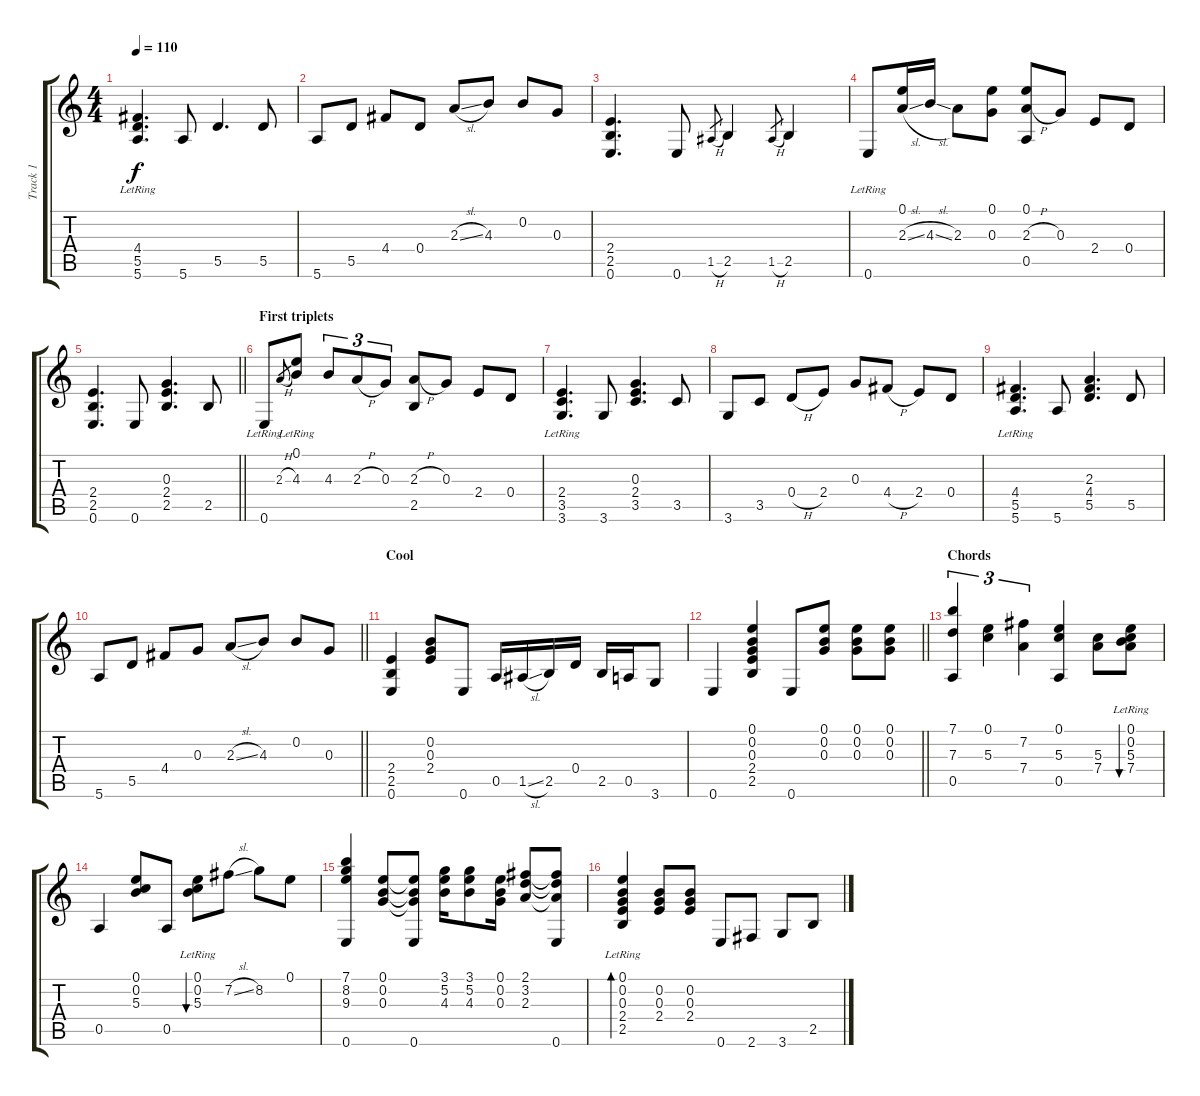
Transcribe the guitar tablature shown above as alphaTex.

\track ("Track 1" "Track 1") {instrument acousticguitarsteel}
\staff {score tabs}
\tuning (E4 B3 G3 D3 A2 E2) {hide}
\ts (4 4)
\tempo 110
\clef g2
\ks c
(4.4{lr} 5.5{lr} 5.6{lr}).4{d dy f} 5.6.8 5.5.4{d} 5.5.8 |
5.6.8 5.5.8 4.4.8 0.4.8 2.3{sl}.8 4.3.8 0.2.8 0.3.8 |
(2.4 2.5 0.6).4{d} 0.6.8 1.5{h}.8{gr} 2.5.4 1.5{h}.8{gr} 2.5.4 |
0.6{lr}.8 (0.1 2.3{sl}).16 4.3{sl}.16 2.3.8 (0.1 0.3).8 (0.1 2.3{h} 0.5).8 0.3.8 2.4.8 0.4.8 |
\barLineRight lightlight
(2.4 2.5 0.6).4{d} 0.6.8 (0.3 2.4 2.5).4{d} 2.5.8 |
\section ("" "First triplets")
0.6{lr}.8 2.3{h}.8{gr} (0.1{lr} 4.3).8 4.3.8{tu (3 2)} 2.3{h}.8{tu (3 2)} 0.3.8{tu (3 2)} (2.3{h} 2.5).8 0.3.8 2.4.8 0.4.8 |
(2.4{lr} 3.5{lr} 3.6{lr}).4{d} 3.6.8 (0.3 2.4 3.5).4{d} 3.5.8 |
3.6.8 3.5.8 0.4{h}.8 2.4.8 0.3.8 4.4{h}.8 2.4.8 0.4.8 |
(4.4{lr} 5.5{lr} 5.6{lr}).4{d} 5.6.8 (2.3 4.4 5.5).4{d} 5.5.8 |
\barLineRight lightlight
5.6.8 5.5.8 4.4.8 0.3.8 2.3{sl}.8 4.3.8 0.2.8 0.3.8 |
\section ("" "Cool")
(2.4 2.5 0.6).4 (0.2 0.3 2.4).8 0.6.8 0.5.16 1.5{sl}.16 2.5.16 0.4.16 2.5.16 0.5.16 3.6.8 |
\barLineRight lightlight
0.6.4 (0.1 0.2 0.3 2.4 2.5).4 0.6.8 (0.1 0.2 0.3).8 (0.1 0.2 0.3).8 (0.1 0.2 0.3).8 |
\section ("" "Chords")
(7.1 7.3 0.5).4{tu (3 2)} (0.1 5.3).4{tu (3 2)} (7.2 7.4).4{tu (3 2)} (0.1 5.3 0.5).4 (5.3 7.4).8 (0.1{lr} 0.2{lr} 5.3{lr} 7.4{lr}).8{bu 240} |
0.5.4 (0.1 0.2 5.3).8 0.5.8 (0.1{lr} 0.2{lr} 5.3{lr}).8{bu 240} 7.2{sl}.8 8.2.8 0.1.8 |
(7.1 8.2 9.3 0.6).4 (0.1 0.2 0.3).8 (0.1{t} 0.2{t} 0.3{t} 0.6).8 (3.1 5.2 4.3).16 (3.1 5.2 4.3).8 (0.1 0.2 0.3).16 (2.1 3.2 2.3).8 (2.1{t} 3.2{t} 2.3{t} 0.6).8 |
(0.1{lr} 0.2{lr} 0.3{lr} 2.4{lr} 2.5{lr}).4{bd 240} (0.2 0.3 2.4).8 (0.2 0.3 2.4).8 0.6.8 2.6.8 3.6.8 2.5.8
